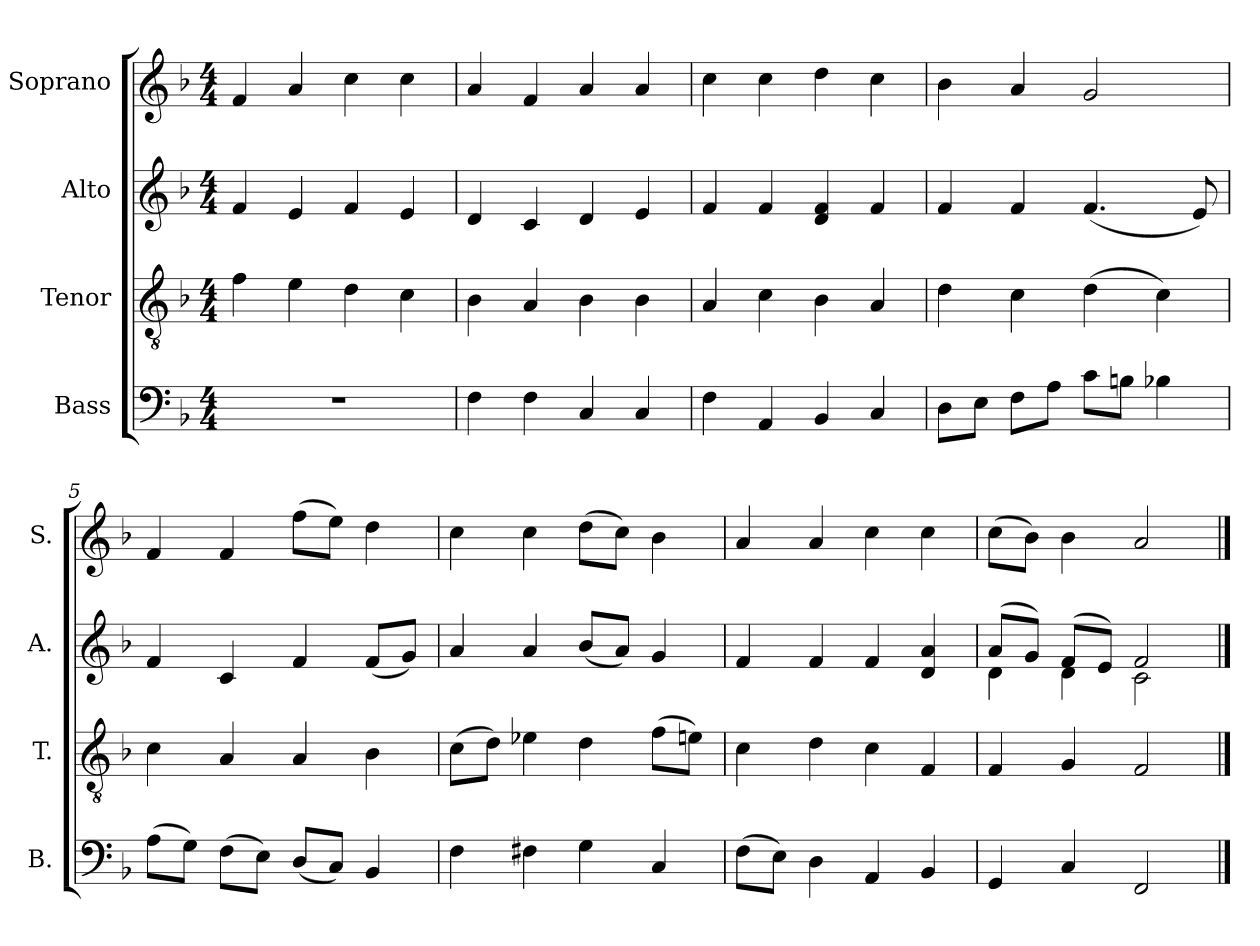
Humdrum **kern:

**kern	**kern	**kern	**kern
*part4	*part3	*part2	*part1
*staff4	*staff3	*staff2	*staff1
*I"Bass	*I"Tenor	*I"Alto	*I"Soprano
*I'B.	*I'T.	*I'A.	*I'S.
!!LO:PB:g=z
*clefF4	*clefGv2	*clefG2	*clefG2
*	*ITrd7c12	*	*
*k[b-]	*k[b-]	*k[b-]	*k[b-]
*F:	*F:	*F:	*F:
*M4/4	*M4/4	*M4/4	*M4/4
=1	=1	=1	=1
1r	4Fi\	4fi/	4fi/
.	4Ei\	4ei/	4ai/
.	4Di\	4fi/	4cci\
.	4Ci\	4ei/	4cci\
=2	=2	=2	=2
4Fi\	4BB-i\	4di/	4ai/
4Fi\	4AAi/	4ci/	4fi/
4Ci/	4BB-i\	4di/	4ai/
4Ci/	4BB-i\	4ei/	4ai/
=3	=3	=3	=3
4Fi\	4AAi/	4fi/	4cci\
4AAi/	4Ci\	4fi/	4cci\
4BB-i/	4BB-i\	4di/ 4fi	4ddi\
4Ci/	4AAi/	4fi/	4cci\
=4	=4	=4	=4
8Di\L	4Di\	4fi/	4b-i\
8Ei\J	.	.	.
8Fi\L	4Ci\	4fi/	4ai/
8Ai\J	.	.	.
8ci\L	(4Di\	(4.fi/	2gi/
8Bni\J	.	.	.
4B-Xi\	4Ci\)	.	.
.	.	8ei/)	.
!!LO:LB:g=z
=5	=5	=5	=5
(8Ai\L	4Ci\	4fi/	4fi/
8Gi\J)	.	.	.
(8Fi\L	4AAi/	4ci/	4fi/
8Ei\J)	.	.	.
(8Di/L	4AAi/	4fi/	(8ffi\L
8Ci/J)	.	.	8eei\J)
4BB-i/	4BB-i\	(8fi/L	4ddi\
.	.	8gi/J)	.
=6	=6	=6	=6
4Fi\	(8Ci\L	4ai/	4cci\
.	8Di\J)	.	.
4F#Xi\	4E-Xi\	4ai/	4cci\
4Gi\	4Di\	(8b-i/L	(8ddi\L
.	.	8ai/J)	8cci\J)
4Ci/	(8Fi\L	4gi/	4b-i\
.	8Eni\J)	.	.
=7	=7	=7	=7
(8Fi\L	4Ci\	4fi/	4ai/
8Ei\J)	.	.	.
4Di\	4Di\	4fi/	4ai/
4AAi/	4Ci\	4fi/	4cci\
4BB-i/	4FFi/	4di/ 4ai	4cci\
=8	=8	=8	=8
*	*	*^	*
4GGi/	4FFi/	(8ai/L	4di\	(8cci\L
.	.	8gi/J)	.	8b-i\J)
4Ci/	4GGi/	(8fi/L	4di\	4b-i\
.	.	8ei/J)	.	.
2FFi/	2FFi/	2fi/	2ci\	2ai/
*	*	*v	*v	*
==	==	==	==
*-	*-	*-	*-
